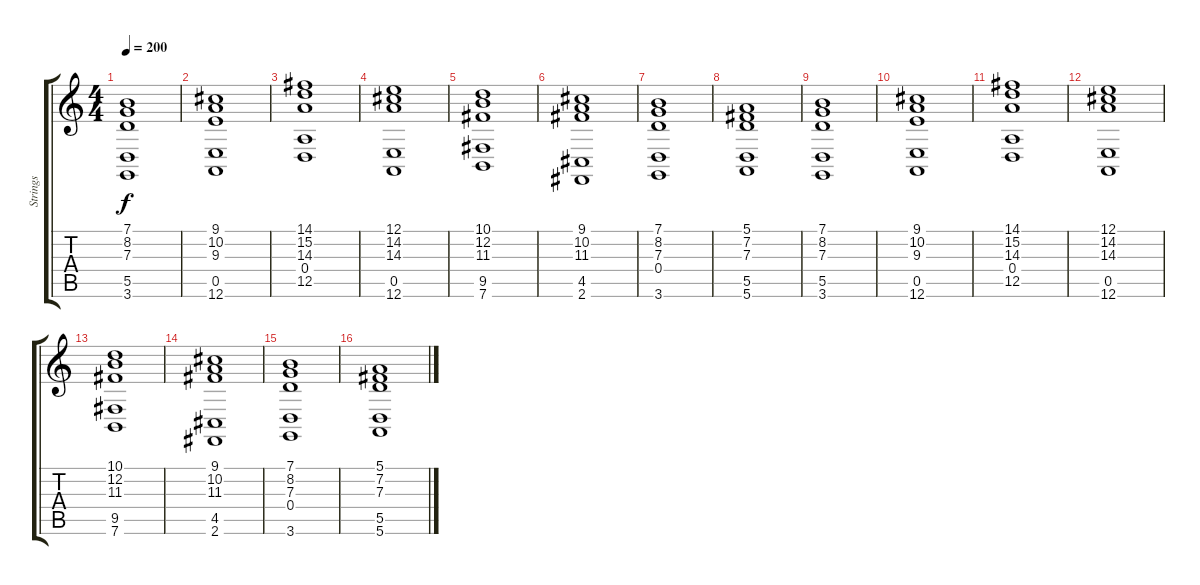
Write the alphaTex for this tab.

\track ("Strings" "Strings") {instrument violin}
\staff {score tabs}
\tuning (E4 B3 G3 D3 A2 E2) {hide}
\ts (4 4)
\tempo 200
\clef g2
\ks c
(7.1 8.2 7.3 5.5 3.6).1{dy f} |
(9.1 10.2 9.3 0.5 12.6).1 |
(14.1 15.2 14.3 0.4 12.5).1 |
(12.1 14.2 14.3 0.5 12.6).1 |
(10.1 12.2 11.3 9.5 7.6).1 |
(9.1 10.2 11.3 4.5 2.6).1 |
(7.1 8.2 7.3 0.4 3.6).1 |
(5.1 7.2 7.3 5.5 5.6).1 |
(7.1 8.2 7.3 5.5 3.6).1 |
(9.1 10.2 9.3 0.5 12.6).1 |
(14.1 15.2 14.3 0.4 12.5).1 |
(12.1 14.2 14.3 0.5 12.6).1 |
(10.1 12.2 11.3 9.5 7.6).1 |
(9.1 10.2 11.3 4.5 2.6).1 |
(7.1 8.2 7.3 0.4 3.6).1 |
(5.1 7.2 7.3 5.5 5.6).1
